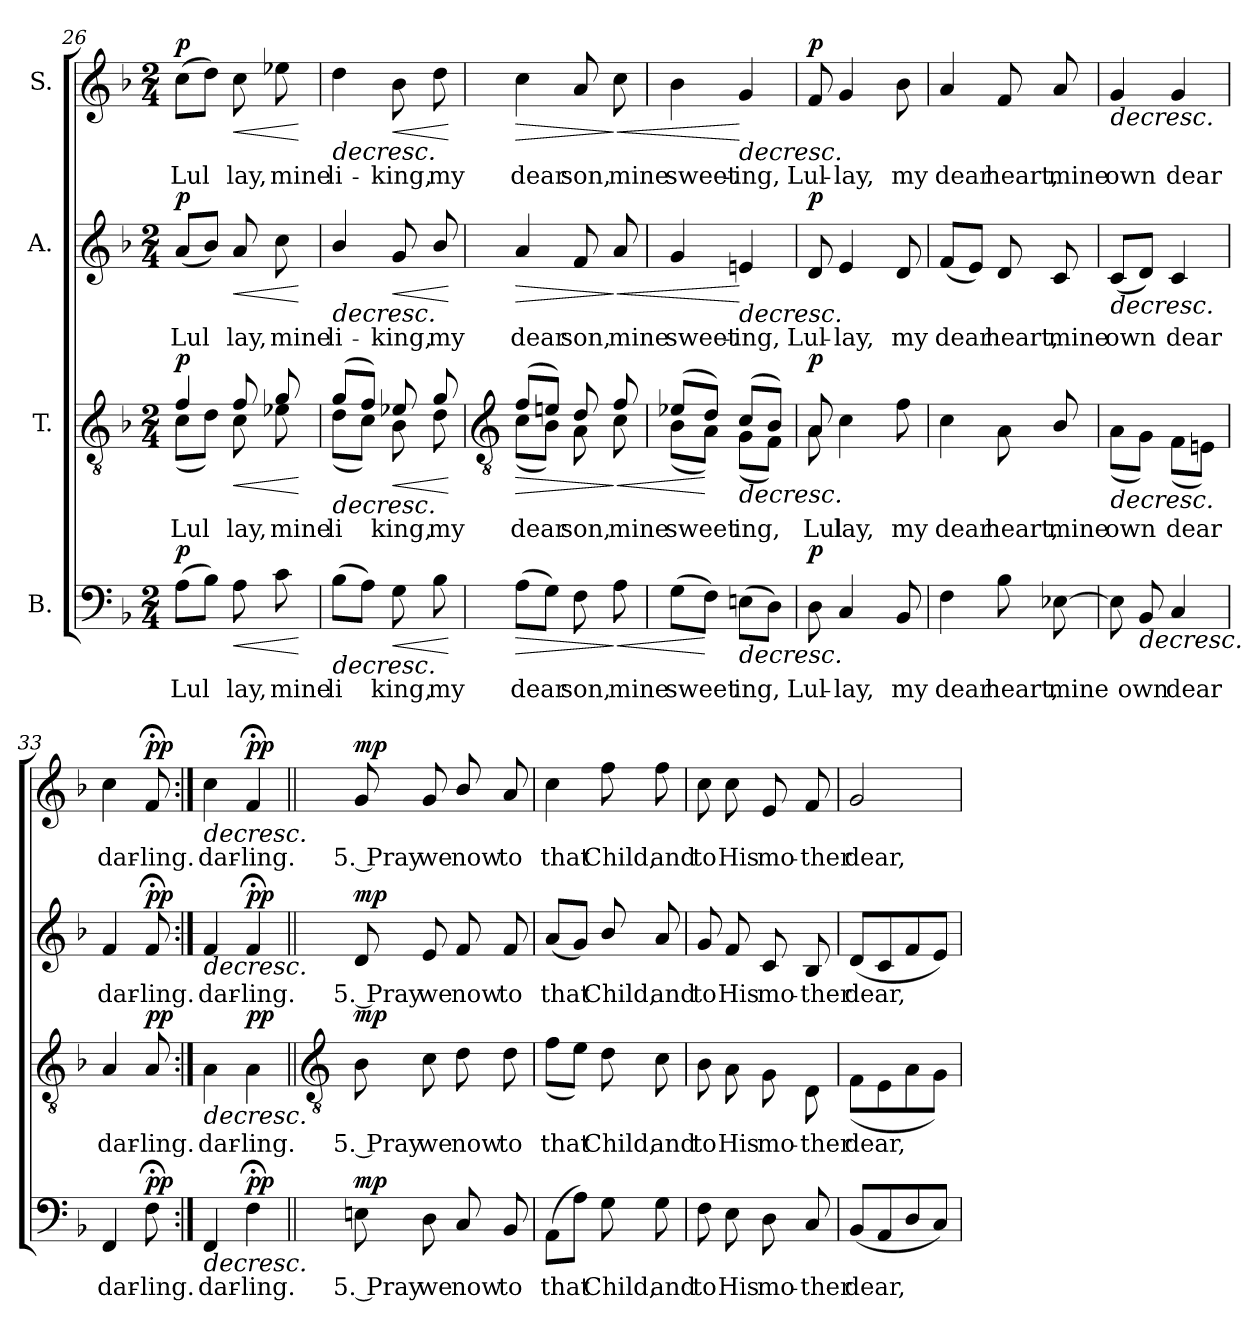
**kern	**text	**dynam	**kern	**text	**dynam	**kern	**text	**dynam	**kern	**text	**dynam
*part4	*part4	*part4	*part3	*part3	*part3	*part2	*part2	*part2	*part1	*part1	*part1
*staff4	*staff4	*staff4	*staff3	*staff3	*staff3	*staff2	*staff2	*staff2	*staff1	*staff1	*staff1
*I"B.	*	*	*I"T.	*	*	*I"A.	*	*	*I"S.	*	*
*clefF4	*	*	*clefGv2	*	*	*clefG2	*	*	*clefG2	*	*
*k[b-]	*	*	*k[b-]	*	*	*k[b-]	*	*	*k[b-]	*	*
*F:	*	*	*F:	*	*	*F:	*	*	*F:	*	*
*M2/4	*	*	*M2/4	*	*	*M2/4	*	*	*M2/4	*	*
=26	=26	=26	=26	=26	=26	=26	=26	=26	=26	=26	=26
!	!	!	!LO:TX:a:i:t=marcato	!	!	!	!	!	!	!	!
!	!LO:LY:b	!LO:DY:a	!	!LO:LY:b	!LO:DY:a	!	!LO:LY:b	!LO:DY:a	!	!LO:LY:b	!LO:DY:a
*	*	*	*^	*	*	*	*	*	*	*	*
(>8AL	Lul	p	4f/	(<8c\L	Lul	p	(<8aL	Lul	p	(>8ccL	Lul	p
8B-J)	.	.	.	8d\J)	.	.	8b-J)	.	.	8ddJ)	.	.
!	!LO:LY:b	!LO:HP:b	!	!	!LO:LY:b	!LO:HP:b	!	!LO:LY:b	!LO:HP:b	!	!LO:LY:b	!LO:HP:b
8A	lay,	<	8f/	8c\	lay,	<	8a	lay,	<	8cc	lay,	<
!	!LO:LY:b	!	!	!	!LO:LY:b	!	!	!LO:LY:b	!	!	!LO:LY:b	!
8c	mine	.	8g/	8e-X\	mine	.	8cc	mine	.	8ee-X	mine	.
*	*	*	*v	*v	*	*	*	*	*	*	*	*
.	.	[	.	.	[	.	.	[	.	.	[
=27	=27	=27	=27	=27	=27	=27	=27	=27	=27	=27	=27
!	!LO:LY:b	!LO:HP:b	!	!LO:LY:b	!LO:HP:b	!	!LO:LY:b	!LO:HP:b	!	!LO:LY:b	!LO:HP:b
*	*	*	*^	*	*	*	*	*	*	*	*
(>8B-L	li	>	(>8g/L	(<8d\L	li	>	4b-/	li-	>	4dd	li-	>
8AJ)	.	.	8f/J)	8c\J)	.	.	.	.	.	.	.	.
!	!LO:LY:b	!LO:HP:b	!	!	!LO:LY:b	!LO:HP:b	!	!LO:LY:b	!LO:HP:b	!	!LO:LY:b	!LO:HP:b
8G	king,	<	8e-X/	8B-\	king,	<	8g/	-king,	<	8b-	-king,	<
!	!LO:LY:b	!	!	!	!LO:LY:b	!	!	!LO:LY:b	!	!	!LO:LY:b	!
8B-	my	]	8g/	8d\	my	]	8b-/	my	]	8dd	my	]
*	*	*	*v	*v	*	*	*	*	*	*	*	*
.	.	[	.	.	[	.	.	[	.	.	[
!!LO:LB:g=z
=28	=28	=28	=28	=28	=28	=28	=28	=28	=28	=28	=28
*	*	*	*clefGv2	*	*	*	*	*	*	*	*
!	!	!	!LO:TX:a:i:t=molto espr.	!	!	!	!	!	!	!	!
!	!LO:LY:b	!LO:HP:b	!	!LO:LY:b	!LO:HP:b	!	!LO:LY:b	!LO:HP:b	!	!LO:LY:b	!LO:HP:b
*	*	*	*^	*	*	*	*	*	*	*	*
(>8AL	dear	>	(>8f/L	(<8c\L	dear	>	4a	dear	>	4cc	dear	>
8GJ)	.	.	8en/J)	8B-\J)	.	.	.	.	.	.	.	.
!	!LO:LY:b	!	!	!	!LO:LY:b	!	!	!LO:LY:b	!	!	!LO:LY:b	!
8F	son,	.	8d/	8A\	son,	.	8f	son,	.	8a	son,	.
!	!LO:LY:b	!LO:HP:n=1:b	!	!	!LO:LY:b	!LO:HP:n=1:b	!	!LO:LY:b	!LO:HP:n=1:b	!	!LO:LY:b	!LO:HP:n=1:b
8A	mine	] <	8f/	8c\	mine	] <	8a	mine	] <	8cc	mine	] <
=29	=29	=29	=29	=29	=29	=29	=29	=29	=29	=29	=29	=29
!	!LO:LY:b	!	!	!	!LO:LY:b	!	!	!LO:LY:b	!	!	!LO:LY:b	!
(>8GL	sweet	.	(>8e-X/L	(<8B-\L	sweet	.	4g	sweet-	.	4b-	sweet-	.
8FJ)	.	[	8d/J)	8A\J)	.	[	.	.	.	.	.	.
!	!LO:LY:b	!LO:HP:b	!	!	!LO:LY:b	!LO:HP:b	!	!LO:LY:b	!LO:HP:n=1:b	!	!LO:LY:b	!LO:HP:n=1:b
(>8EnL	ing,	>	(>8c/L	(<8G\L	ing,	>	4en	-ing,	[ >	4g	-ing,	[ >
8DJ)	.	.	8B-/J)	8F\J)	.	.	.	.	.	.	.	.
=30	=30	=30	=30	=30	=30	=30	=30	=30	=30	=30	=30	=30
!	!LO:LY:b	!LO:DY:a	!	!	!LO:LY:b	!LO:DY:a	!	!LO:LY:b	!LO:DY:a	!	!LO:LY:b	!LO:DY:a
8D	Lul-	p	8A/	8A\	Lul-	p	8d	Lul-	p	8f	Lul-	p
!	!LO:LY:b	!	!	!	!LO:LY:b	!	!	!LO:LY:b	!	!	!LO:LY:b	!
4C	-lay,	]	8ryy	4c	-lay,	]	4e	-lay,	]	4g	-lay,	]
.	.	.	4ryy	.	.	.	.	.	.	.	.	.
!	!LO:LY:b	!	!	!	!LO:LY:b	!	!	!LO:LY:b	!	!	!LO:LY:b	!
8BB-	my	.	.	8f	my	.	8d	my	.	8b-	my	.
=31	=31	=31	=31	=31	=31	=31	=31	=31	=31	=31	=31	=31
!	!LO:LY:b	!	!LO:N:vis=1	!	!LO:LY:b	!	!	!LO:LY:b	!	!	!LO:LY:b	!
4F	dear	.	2ryy	4c	dear	.	(<8fL	dear	.	4a	dear	.
.	.	.	.	.	.	.	8eJ)	.	.	.	.	.
!	!LO:LY:b	!	!	!	!LO:LY:b	!	!	!LO:LY:b	!	!	!LO:LY:b	!
8B-	heart,	.	.	8A	heart,	.	8d	heart,	.	8f	heart,	.
!	!LO:LY:b	!	!	!	!LO:LY:b	!	!	!LO:LY:b	!	!	!LO:LY:b	!
[8E-X	mine	.	.	8B-/	mine	.	8c	mine	.	8a	mine	.
=32	=32	=32	=32	=32	=32	=32	=32	=32	=32	=32	=32	=32
!	!	!	!LO:N:vis=1	!	!LO:LY:b	!LO:HP:b	!	!LO:LY:b	!LO:HP:b	!	!LO:LY:b	!LO:HP:b
8E-]	.	.	2ryy	(<8AL	own	>	(<8cL	own	>	4g	own	>
!	!LO:LY:b	!LO:HP:b	!	!	!	!	!	!	!	!	!	!
8BB-	own	>	.	8GJ)	.	.	8dJ)	.	.	.	.	.
!	!LO:LY:b	!	!	!	!LO:LY:b	!	!	!LO:LY:b	!	!	!LO:LY:b	!
4C	dear	.	.	(<8FL	dear	.	4c	dear	.	4g	dear	.
.	.	.	.	8EnJ)	.	.	.	.	.	.	.	.
=33	=33	=33	=33	=33	=33	=33	=33	=33	=33	=33	=33	=33
!	!LO:LY:b	!	!	!	!LO:LY:b	!	!	!LO:LY:b	!	!	!LO:LY:b	!
4FF	dar-	.	4ryy	4A	dar-	.	4f	dar-	.	4cc	dar-	.
!	!LO:LY:b	!LO:DY:b	!	!	!LO:LY:b	!LO:DY:b	!	!LO:LY:b	!LO:DY:b	!	!LO:LY:b	!LO:DY:a
8F;<	-ling.	pp	8r;<yy	8A	-ling.	pp	8f;<	-ling.	pp	8f;<	-ling.	pp
*	*	*	*v	*v	*	*	*	*	*	*	*	*
.	.	]	.	.	]	.	.	]	.	.	]
=34:|!	=34:|!	=34:|!	=34:|!	=34:|!	=34:|!	=34:|!	=34:|!	=34:|!	=34:|!	=34:|!	=34:|!
!	!LO:LY:b	!LO:HP:b	!LO:N:vis=1	!LO:LY:b	!LO:HP:b	!	!LO:LY:b	!LO:HP:b	!	!LO:LY:b	!LO:HP:b
*	*	*	*^	*	*	*	*	*	*	*	*
4FF	dar-	>	2r;<yy	4A	dar-	>	4f	dar-	>	4cc	dar-	>
!	!LO:LY:b	!LO:DY:b	!	!	!LO:LY:b	!LO:DY:b	!	!LO:LY:b	!LO:DY:b	!	!LO:LY:b	!LO:DY:a
4F;<	-ling.	pp	.	4A	-ling.	pp	4f;<	-ling.	pp	4f;<	-ling.	pp
*	*	*	*v	*v	*	*	*	*	*	*	*	*
.	.	]	.	.	]	.	.	]	.	.	]
!!LO:LB:g=z
=35||	=35||	=35||	=35||	=35||	=35||	=35||	=35||	=35||	=35||	=35||	=35||
*	*	*	*clefGv2	*	*	*	*	*	*	*	*
!	!LO:LY:b	!LO:DY:a	!LO:N:vis=1	!LO:LY:b	!LO:DY:b	!	!LO:LY:b	!LO:DY:a	!	!LO:LY:b	!LO:DY:a
*	*	*	*^	*	*	*	*	*	*	*	*
8En	5. Pray	mp	2ryy	8B-	5. Pray	mp	8d	5. Pray	mp	8g	5. Pray	mp
!	!LO:LY:b	!	!	!	!LO:LY:b	!	!	!LO:LY:b	!	!	!LO:LY:b	!
8D	we	.	.	8c	we	.	8e	we	.	8g	we	.
!	!LO:LY:b	!	!	!	!LO:LY:b	!	!	!LO:LY:b	!	!	!LO:LY:b	!
8C	now	.	.	8d	now	.	8f	now	.	8b-/	now	.
!	!LO:LY:b	!	!	!	!LO:LY:b	!	!	!LO:LY:b	!	!	!LO:LY:b	!
8BB-	to	.	.	8d	to	.	8f	to	.	8a	to	.
=36	=36	=36	=36	=36	=36	=36	=36	=36	=36	=36	=36	=36
!	!LO:LY:b	!	!LO:N:vis=1	!	!LO:LY:b	!	!	!LO:LY:b	!	!	!LO:LY:b	!
(8AAL	that	.	2ryy	(>8fL	that	.	(<8aL	that	.	4cc	that	.
8AJ)	.	.	.	8eJ)	.	.	8gJ)	.	.	.	.	.
!	!LO:LY:b	!	!	!	!LO:LY:b	!	!	!LO:LY:b	!	!	!LO:LY:b	!
8G	Child,	.	.	8d	Child,	.	8b-/	Child,	.	8ff	Child,	.
!	!LO:LY:b	!	!	!	!LO:LY:b	!	!	!LO:LY:b	!	!	!LO:LY:b	!
8G	and	.	.	8c	and	.	8a	and	.	8ff	and	.
=37	=37	=37	=37	=37	=37	=37	=37	=37	=37	=37	=37	=37
!	!LO:LY:b	!	!LO:N:vis=1	!	!LO:LY:b	!	!	!LO:LY:b	!	!	!LO:LY:b	!
8F	to	.	2ryy	8B-	to	.	8g	to	.	8cc	to	.
!	!LO:LY:b	!	!	!	!LO:LY:b	!	!	!LO:LY:b	!	!	!LO:LY:b	!
8E	His	.	.	8A	His	.	8f	His	.	8cc	His	.
!	!LO:LY:b	!	!	!	!LO:LY:b	!	!	!LO:LY:b	!	!	!LO:LY:b	!
8D	mo-	.	.	8G	mo-	.	8c	mo-	.	8e	mo-	.
!	!LO:LY:b	!	!	!	!LO:LY:b	!	!	!LO:LY:b	!	!	!LO:LY:b	!
8C	-ther	.	.	8D	-ther	.	8B-	-ther	.	8f	-ther	.
=38	=38	=38	=38	=38	=38	=38	=38	=38	=38	=38	=38	=38
!	!LO:LY:b	!	!LO:N:vis=1	!	!LO:LY:b	!	!	!LO:LY:b	!	!	!LO:LY:b	!
(<8BB-L	dear,	.	2ryy	(<8FL	dear,	.	(<8dL	dear,	.	2g	dear,	.
8AA	.	.	.	8E	.	.	8c	.	.	.	.	.
8D	.	.	.	8A	.	.	8f	.	.	.	.	.
8CJ)	.	.	.	8GJ)	.	.	8eJ)	.	.	.	.	.
*	*	*	*v	*v	*	*	*	*	*	*	*	*
=	=	=	=	=	=	=	=	=	=	=	=
*-	*-	*-	*-	*-	*-	*-	*-	*-	*-	*-	*-
